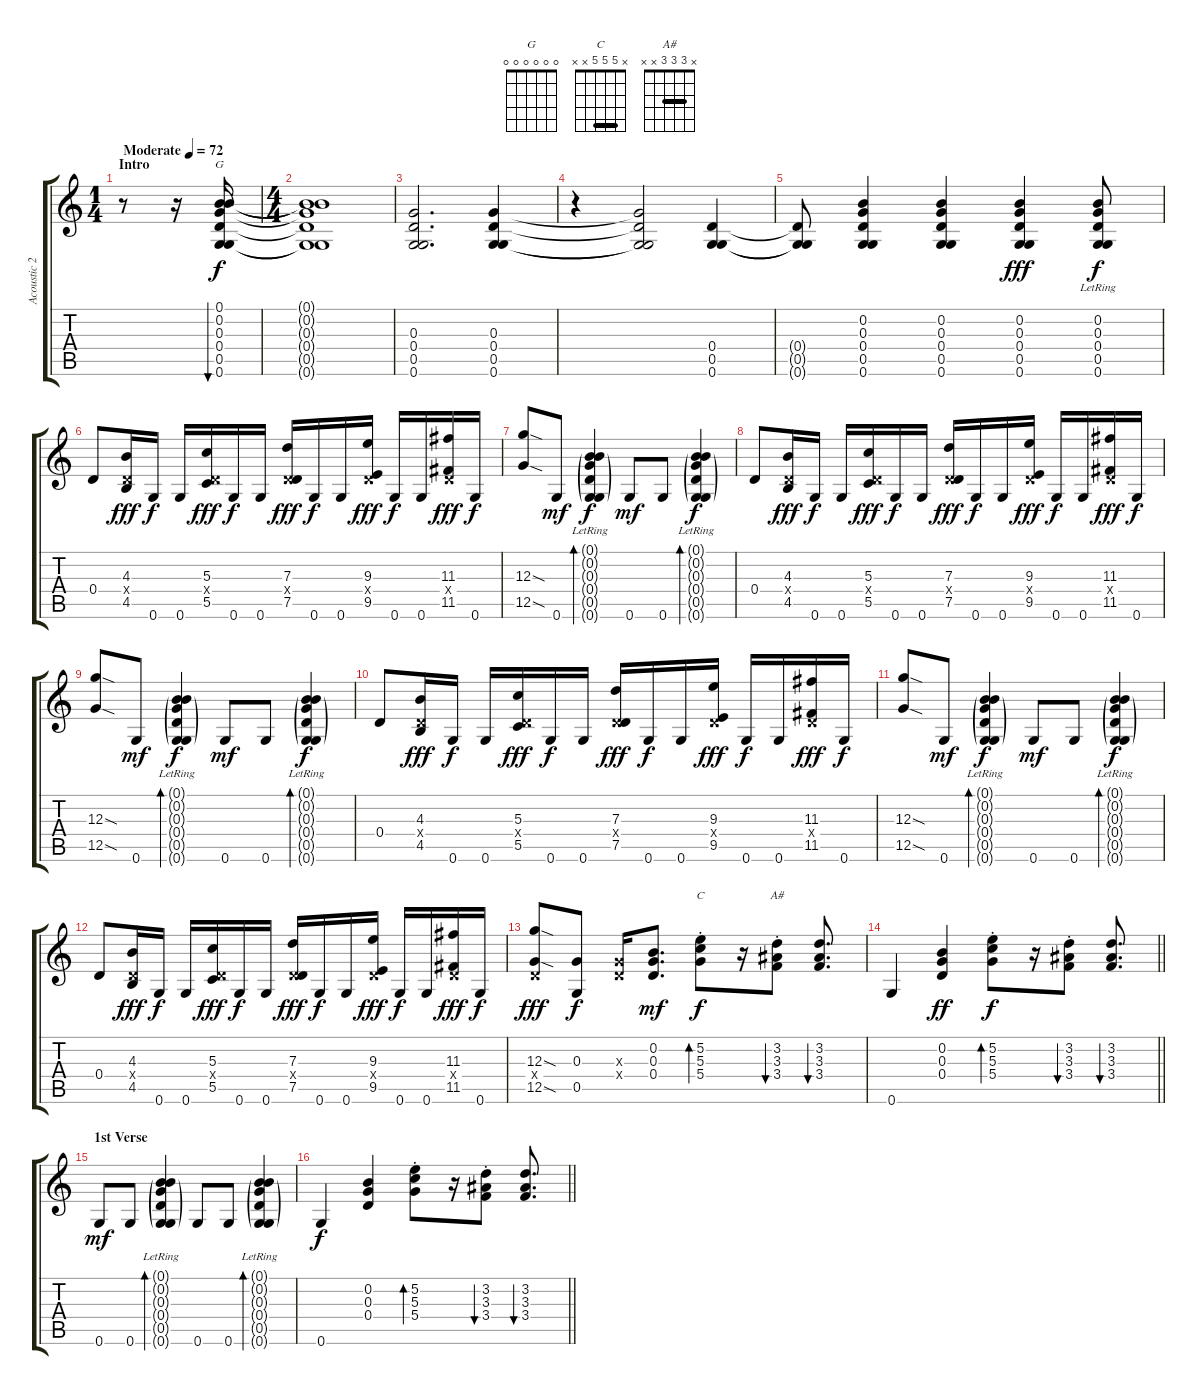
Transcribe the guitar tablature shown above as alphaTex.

\track ("Acoustic 2 (open G tuning)" "Acoustic 2") {instrument acousticguitarsteel}
\staff {score tabs}
\tuning (B3 B3 G3 D3 G2 G2) {hide}
\chord ("G" 0 0 0 0 0 0)
\chord ("C" x 5 5 5 x x) {barre 5}
\chord ("A#" x 3 3 3 x x) {barre 3}
\ts (1 4)
\section ("" "Intro")
\tempo (72 "Moderate")
\clef g2
\ks c
r.8{dy f instrument acousticguitarsteel} r.16 (0.1 0.2 0.3 0.4 0.5 0.6).16{bu 240 ch "G"} |
\ts (4 4)
(0.1{t} 0.2{t} 0.3{t} 0.4{t} 0.5{t} 0.6{t}).1 |
(0.3 0.4 0.5 0.6).2{d} (0.3 0.4 0.5 0.6).4 |
r.4 (0.3{t} 0.4{t} 0.5{t} 0.6{t}).2 (0.4 0.5 0.6).4 |
(0.4{t} 0.5{t} 0.6{t}).8 (0.2 0.3 0.4 0.5 0.6).4 (0.2 0.3 0.4 0.5 0.6).4 (0.2 0.3 0.4 0.5 0.6).4{dy fff} (0.2{lr} 0.3{lr} 0.4{lr} 0.5{lr} 0.6).8{dy f} |
0.4.8 (4.3 0.4{x} 4.5).16{dy fff} 0.6.16{dy f} 0.6.16 (5.3 0.4{x} 5.5).16{dy fff} 0.6.16{dy f} 0.6.16 (7.3 0.4{x} 7.5).16{dy fff} 0.6.16{dy f} 0.6.16 (9.3 0.4{x} 9.5).16{dy fff} 0.6.16{dy f} 0.6.16 (11.3 0.4{x} 11.5).16{dy fff} 0.6.16{dy f} |
(12.3{sod} 12.5{sod}).8 0.6.8{dy mf} (0.1{g lr} 0.2{g lr} 0.3{g lr} 0.4{g lr} 0.5{g lr} 0.6{g lr}).4{bd 30 dy f} 0.6.8{dy mf} 0.6.8 (0.1{g lr} 0.2{g lr} 0.3{g lr} 0.4{g lr} 0.5{g lr} 0.6{g}).4{bd 30 dy f} |
0.4.8 (4.3 0.4{x} 4.5).16{dy fff} 0.6.16{dy f} 0.6.16 (5.3 0.4{x} 5.5).16{dy fff} 0.6.16{dy f} 0.6.16 (7.3 0.4{x} 7.5).16{dy fff} 0.6.16{dy f} 0.6.16 (9.3 0.4{x} 9.5).16{dy fff} 0.6.16{dy f} 0.6.16 (11.3 0.4{x} 11.5).16{dy fff} 0.6.16{dy f} |
(12.3{sod} 12.5{sod}).8 0.6.8{dy mf} (0.1{g lr} 0.2{g lr} 0.3{g lr} 0.4{g lr} 0.5{g lr} 0.6{g lr}).4{bd 30 dy f} 0.6.8{dy mf} 0.6.8 (0.1{g lr} 0.2{g lr} 0.3{g lr} 0.4{g lr} 0.5{g lr} 0.6{g}).4{bd 30 dy f} |
0.4.8 (4.3 0.4{x} 4.5).16{dy fff} 0.6.16{dy f} 0.6.16 (5.3 0.4{x} 5.5).16{dy fff} 0.6.16{dy f} 0.6.16 (7.3 0.4{x} 7.5).16{dy fff} 0.6.16{dy f} 0.6.16 (9.3 0.4{x} 9.5).16{dy fff} 0.6.16{dy f} 0.6.16 (11.3 0.4{x} 11.5).16{dy fff} 0.6.16{dy f} |
(12.3{sod} 12.5{sod}).8 0.6.8{dy mf} (0.1{g lr} 0.2{g lr} 0.3{g lr} 0.4{g lr} 0.5{g lr} 0.6{g lr}).4{bd 30 dy f} 0.6.8{dy mf} 0.6.8 (0.1{g lr} 0.2{g lr} 0.3{g lr} 0.4{g lr} 0.5{g lr} 0.6{g}).4{bd 30 dy f} |
0.4.8 (4.3 0.4{x} 4.5).16{dy fff} 0.6.16{dy f} 0.6.16 (5.3 0.4{x} 5.5).16{dy fff} 0.6.16{dy f} 0.6.16 (7.3 0.4{x} 7.5).16{dy fff} 0.6.16{dy f} 0.6.16 (9.3 0.4{x} 9.5).16{dy fff} 0.6.16{dy f} 0.6.16 (11.3 0.4{x} 11.5).16{dy fff} 0.6.16{dy f} |
(12.3{sod} 0.4{x} 12.5{sod}).8{dy fff} (0.3 0.5).8{dy f} (0.3{x} 0.4{x}).16 (0.2 0.3 0.4).8{d dy mf} (5.2 5.3{st} 5.4{st}).8{bd 60 ch "C" dy f} r.16 (3.2 3.3{st} 3.4{st}).8{bu 60 ch "A#"} (3.2 3.3 3.4).8{d bu 60} |
\barLineRight lightlight
0.6.4 (0.2 0.3 0.4).4{dy ff} (5.2{st} 5.3{st} 5.4).8{bd 60 dy f} r.16 (3.2{st} 3.3{st} 3.4).8{bu 60} (3.2 3.3 3.4).8{d bu 60} |
\section ("" "1st Verse")
0.6.8{dy mf} 0.6.8 (0.1{g lr} 0.2{g lr} 0.3{g lr} 0.4{g lr} 0.5{g lr} 0.6{g lr}).4{bd 30} 0.6.8 0.6.8 (0.1{g lr} 0.2{g lr} 0.3{g lr} 0.4{g lr} 0.5{g lr} 0.6{g}).4{bd 30} |
\barLineRight lightlight
0.6.4{dy f} (0.2 0.3 0.4).4 (5.2{st} 5.3{st} 5.4).8{bd 60} r.16 (3.2{st} 3.3{st} 3.4).8{bu 60} (3.2 3.3 3.4).8{d bu 60}
